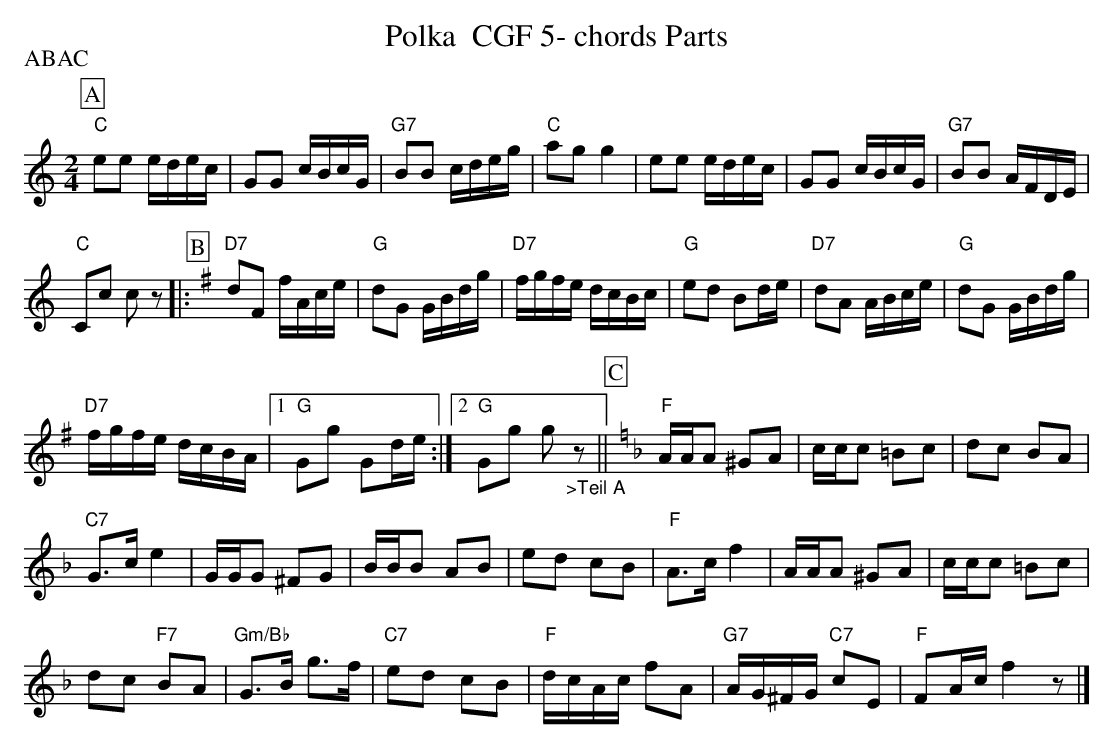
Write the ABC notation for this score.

X:1
T:Polka  CGF 5- chords Parts
M:2/4
L:1/16
P:ABAC
K:Cmaj%%MIDI gchordon
[P:A] "C"e2e2 edec | G2G2 cBcG | "G7"B2B2 cdeg | "C"a2g2g4 | e2e2 edec | G2G2 cBcG | "G7"B2B2 AFDE |
"C"C2c2 c2z2 |: [P:B] [K:Gmaj] "D7"d2F2 fAce | "G"d2G2 GBdg | "D7"fgfe dcBc | "G"e2d2 B2de | "D7"d2A2 ABce | "G"d2G2 GBdg |
"D7"fgfe dcBA |1 "G"G2g2 G2de :|2 "G"G2g2 g2"_>Teil A"z2 || [P:C] [K:Fmaj] "F"AAA2 ^G2A2 | ccc2 =B2c2 | d2c2 B2A2 |
"C7"G3ce4 | GGG2 ^F2G2 | BBB2 A2B2 | e2d2 c2B2 | "F"A3cf4 | AAA2 ^G2A2 | ccc2 =B2c2 |
d2c2 "F7"B2A2 | "Gm/Bb"G3B g3f | "C7"e2d2 c2B2 | "F"dcAc f2A2 | "G7"AG^FG "C7"c2E2 | "F"F2Ac f4z2 |]
